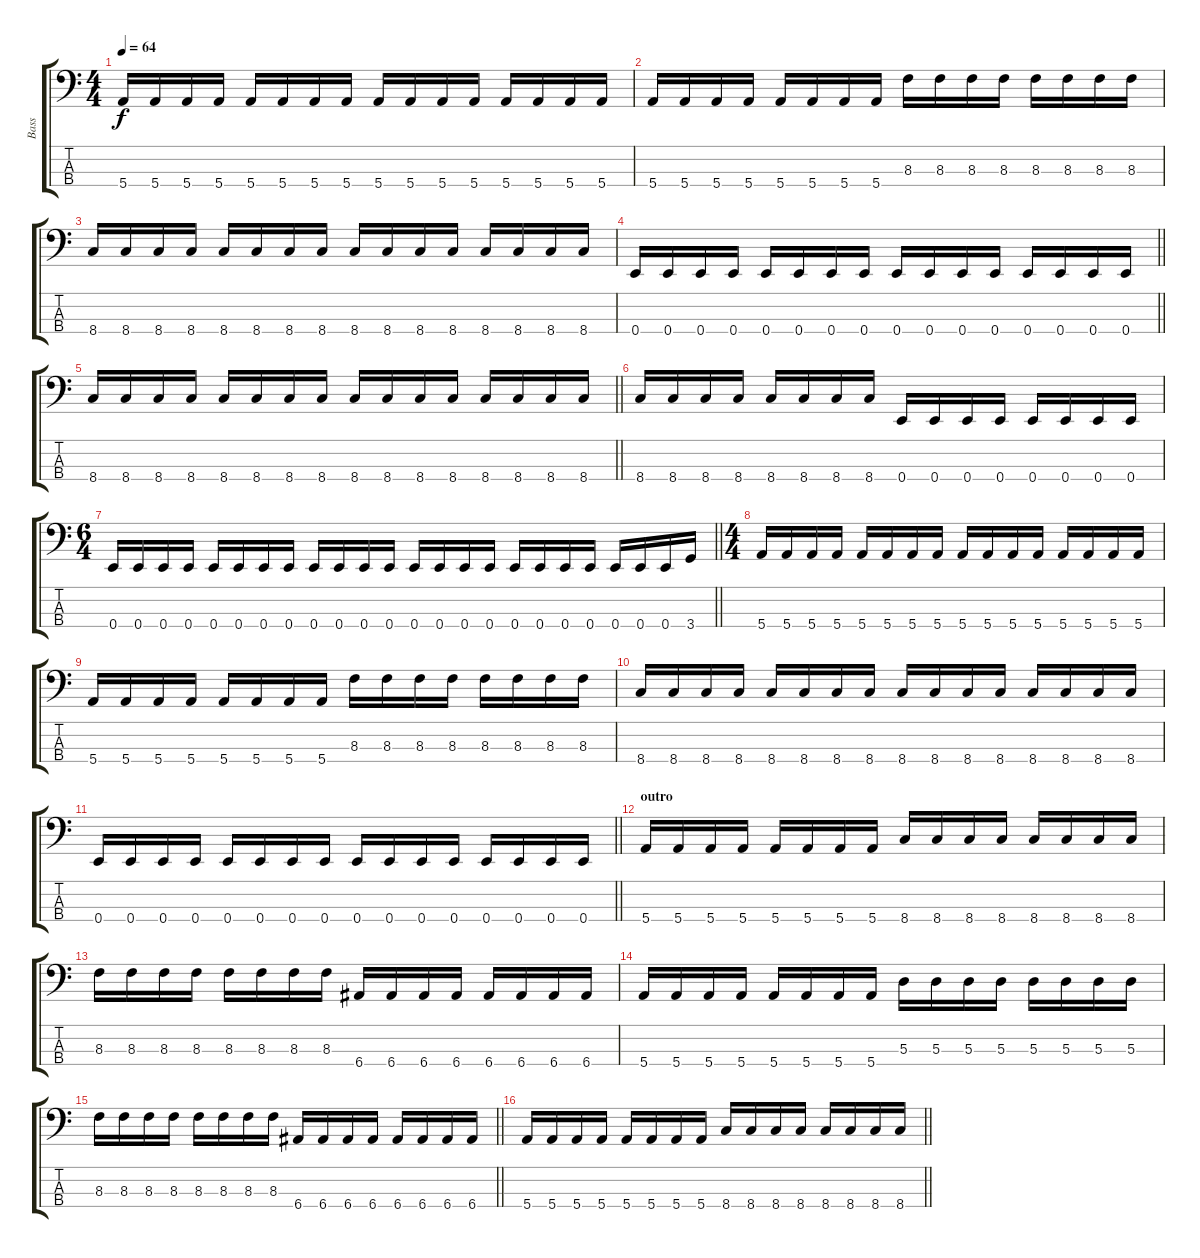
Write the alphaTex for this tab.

\track ("Bass" "Bass") {instrument electricbassfinger}
\staff {score tabs}
\tuning (G2 D2 A1 E1) {hide}
\ts (4 4)
\tempo 64
\clef f4
\ks c
5.4.16{dy f} 5.4.16 5.4.16 5.4.16 5.4.16 5.4.16 5.4.16 5.4.16 5.4.16 5.4.16 5.4.16 5.4.16 5.4.16 5.4.16 5.4.16 5.4.16 |
5.4.16 5.4.16 5.4.16 5.4.16 5.4.16 5.4.16 5.4.16 5.4.16 8.3.16 8.3.16 8.3.16 8.3.16 8.3.16 8.3.16 8.3.16 8.3.16 |
8.4.16 8.4.16 8.4.16 8.4.16 8.4.16 8.4.16 8.4.16 8.4.16 8.4.16 8.4.16 8.4.16 8.4.16 8.4.16 8.4.16 8.4.16 8.4.16 |
\barLineRight lightlight
0.4.16 0.4.16 0.4.16 0.4.16 0.4.16 0.4.16 0.4.16 0.4.16 0.4.16 0.4.16 0.4.16 0.4.16 0.4.16 0.4.16 0.4.16 0.4.16 |
\barLineRight lightlight
8.4.16 8.4.16 8.4.16 8.4.16 8.4.16 8.4.16 8.4.16 8.4.16 8.4.16 8.4.16 8.4.16 8.4.16 8.4.16 8.4.16 8.4.16 8.4.16 |
8.4.16 8.4.16 8.4.16 8.4.16 8.4.16 8.4.16 8.4.16 8.4.16 0.4.16 0.4.16 0.4.16 0.4.16 0.4.16 0.4.16 0.4.16 0.4.16 |
\ts (6 4)
\barLineRight lightlight
0.4.16 0.4.16 0.4.16 0.4.16 0.4.16 0.4.16 0.4.16 0.4.16 0.4.16 0.4.16 0.4.16 0.4.16 0.4.16 0.4.16 0.4.16 0.4.16 0.4.16 0.4.16 0.4.16 0.4.16 0.4.16 0.4.16 0.4.16 3.4.16 |
\ts (4 4)
5.4.16 5.4.16 5.4.16 5.4.16 5.4.16 5.4.16 5.4.16 5.4.16 5.4.16 5.4.16 5.4.16 5.4.16 5.4.16 5.4.16 5.4.16 5.4.16 |
5.4.16 5.4.16 5.4.16 5.4.16 5.4.16 5.4.16 5.4.16 5.4.16 8.3.16 8.3.16 8.3.16 8.3.16 8.3.16 8.3.16 8.3.16 8.3.16 |
8.4.16 8.4.16 8.4.16 8.4.16 8.4.16 8.4.16 8.4.16 8.4.16 8.4.16 8.4.16 8.4.16 8.4.16 8.4.16 8.4.16 8.4.16 8.4.16 |
\barLineRight lightlight
0.4.16 0.4.16 0.4.16 0.4.16 0.4.16 0.4.16 0.4.16 0.4.16 0.4.16 0.4.16 0.4.16 0.4.16 0.4.16 0.4.16 0.4.16 0.4.16 |
\section ("" "outro")
5.4.16 5.4.16 5.4.16 5.4.16 5.4.16 5.4.16 5.4.16 5.4.16 8.4.16 8.4.16 8.4.16 8.4.16 8.4.16 8.4.16 8.4.16 8.4.16 |
8.3.16 8.3.16 8.3.16 8.3.16 8.3.16 8.3.16 8.3.16 8.3.16 6.4.16 6.4.16 6.4.16 6.4.16 6.4.16 6.4.16 6.4.16 6.4.16 |
5.4.16 5.4.16 5.4.16 5.4.16 5.4.16 5.4.16 5.4.16 5.4.16 5.3.16 5.3.16 5.3.16 5.3.16 5.3.16 5.3.16 5.3.16 5.3.16 |
\barLineRight lightlight
8.3.16 8.3.16 8.3.16 8.3.16 8.3.16 8.3.16 8.3.16 8.3.16 6.4.16 6.4.16 6.4.16 6.4.16 6.4.16 6.4.16 6.4.16 6.4.16 |
\barLineRight lightlight
5.4.16 5.4.16 5.4.16 5.4.16 5.4.16 5.4.16 5.4.16 5.4.16 8.4.16 8.4.16 8.4.16 8.4.16 8.4.16 8.4.16 8.4.16 8.4.16
